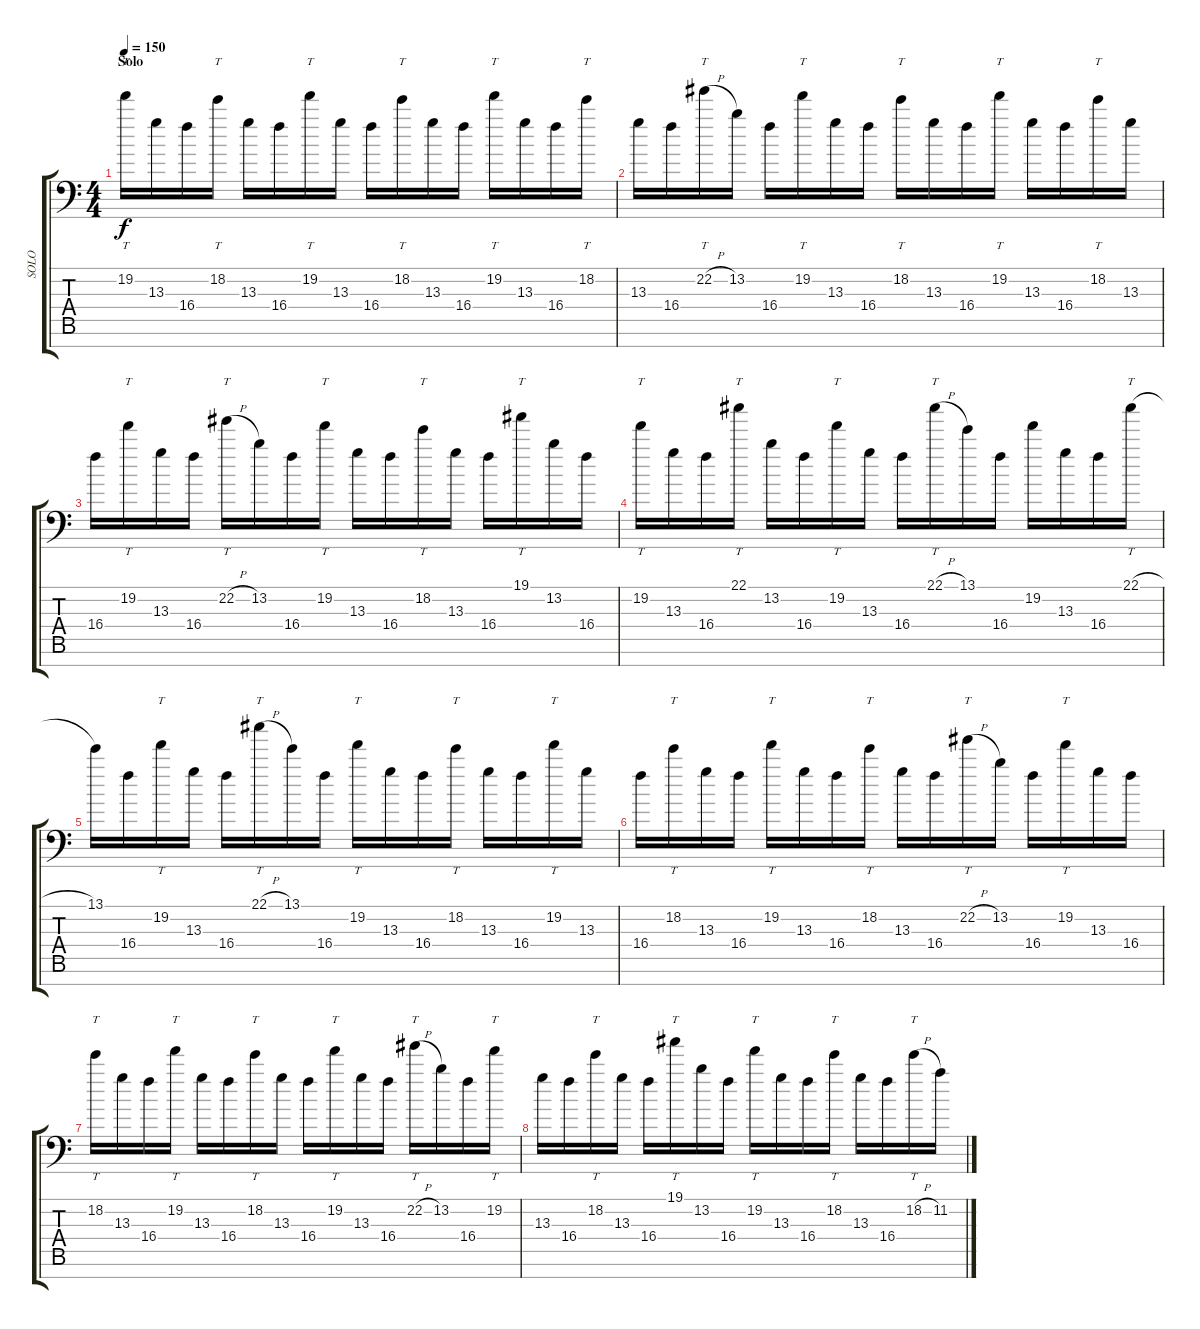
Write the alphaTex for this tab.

\track ("SOLO" "SOLO") {instrument distortionguitar}
\staff {score tabs}
\tuning (Eb4 Bb3 Gb3 Db3 Ab2 Eb2 Bb1) {hide}
\ts (4 4)
\section ("" "Solo")
\tempo 150
\clef f4
\ks c
19.2.16{tt dy f volume 10} 13.3.16 16.4.16 18.2.16{tt} 13.3.16 16.4.16 19.2.16{tt} 13.3.16 16.4.16 18.2.16{tt} 13.3.16 16.4.16 19.2.16{tt} 13.3.16 16.4.16 18.2.16{tt} |
13.3.16 16.4.16 22.2{h}.16{tt} 13.2.16 16.4.16 19.2.16{tt} 13.3.16 16.4.16 18.2.16{tt} 13.3.16 16.4.16 19.2.16{tt} 13.3.16 16.4.16 18.2.16{tt} 13.3.16 |
16.4.16 19.2.16{tt} 13.3.16 16.4.16 22.2{h}.16{tt} 13.2.16 16.4.16 19.2.16{tt} 13.3.16 16.4.16 18.2.16{tt} 13.3.16 16.4.16 19.1.16{tt} 13.2.16 16.4.16 |
19.2.16{tt} 13.3.16 16.4.16 22.1.16{tt} 13.2.16 16.4.16 19.2.16{tt} 13.3.16 16.4.16 22.1{h}.16{tt} 13.1.16 16.4.16 19.2.16 13.3.16 16.4.16 22.1{h}.16{tt} |
13.1.16 16.4.16 19.2.16{tt} 13.3.16 16.4.16 22.1{h}.16{tt} 13.1.16 16.4.16 19.2.16{tt} 13.3.16 16.4.16 18.2.16{tt} 13.3.16 16.4.16 19.2.16{tt} 13.3.16 |
16.4.16 18.2.16{tt} 13.3.16 16.4.16 19.2.16{tt} 13.3.16 16.4.16 18.2.16{tt} 13.3.16 16.4.16 22.2{h}.16{tt} 13.2.16 16.4.16 19.2.16{tt} 13.3.16 16.4.16 |
18.2.16{tt} 13.3.16 16.4.16 19.2.16{tt} 13.3.16 16.4.16 18.2.16{tt} 13.3.16 16.4.16 19.2.16{tt} 13.3.16 16.4.16 22.2{h}.16{tt} 13.2.16 16.4.16 19.2.16{tt} |
13.3.16 16.4.16 18.2.16{tt} 13.3.16 16.4.16 19.1.16{tt} 13.2.16 16.4.16 19.2.16{tt} 13.3.16 16.4.16 18.2.16{tt} 13.3.16 16.4.16 18.2{h}.16{tt} 11.2.16
